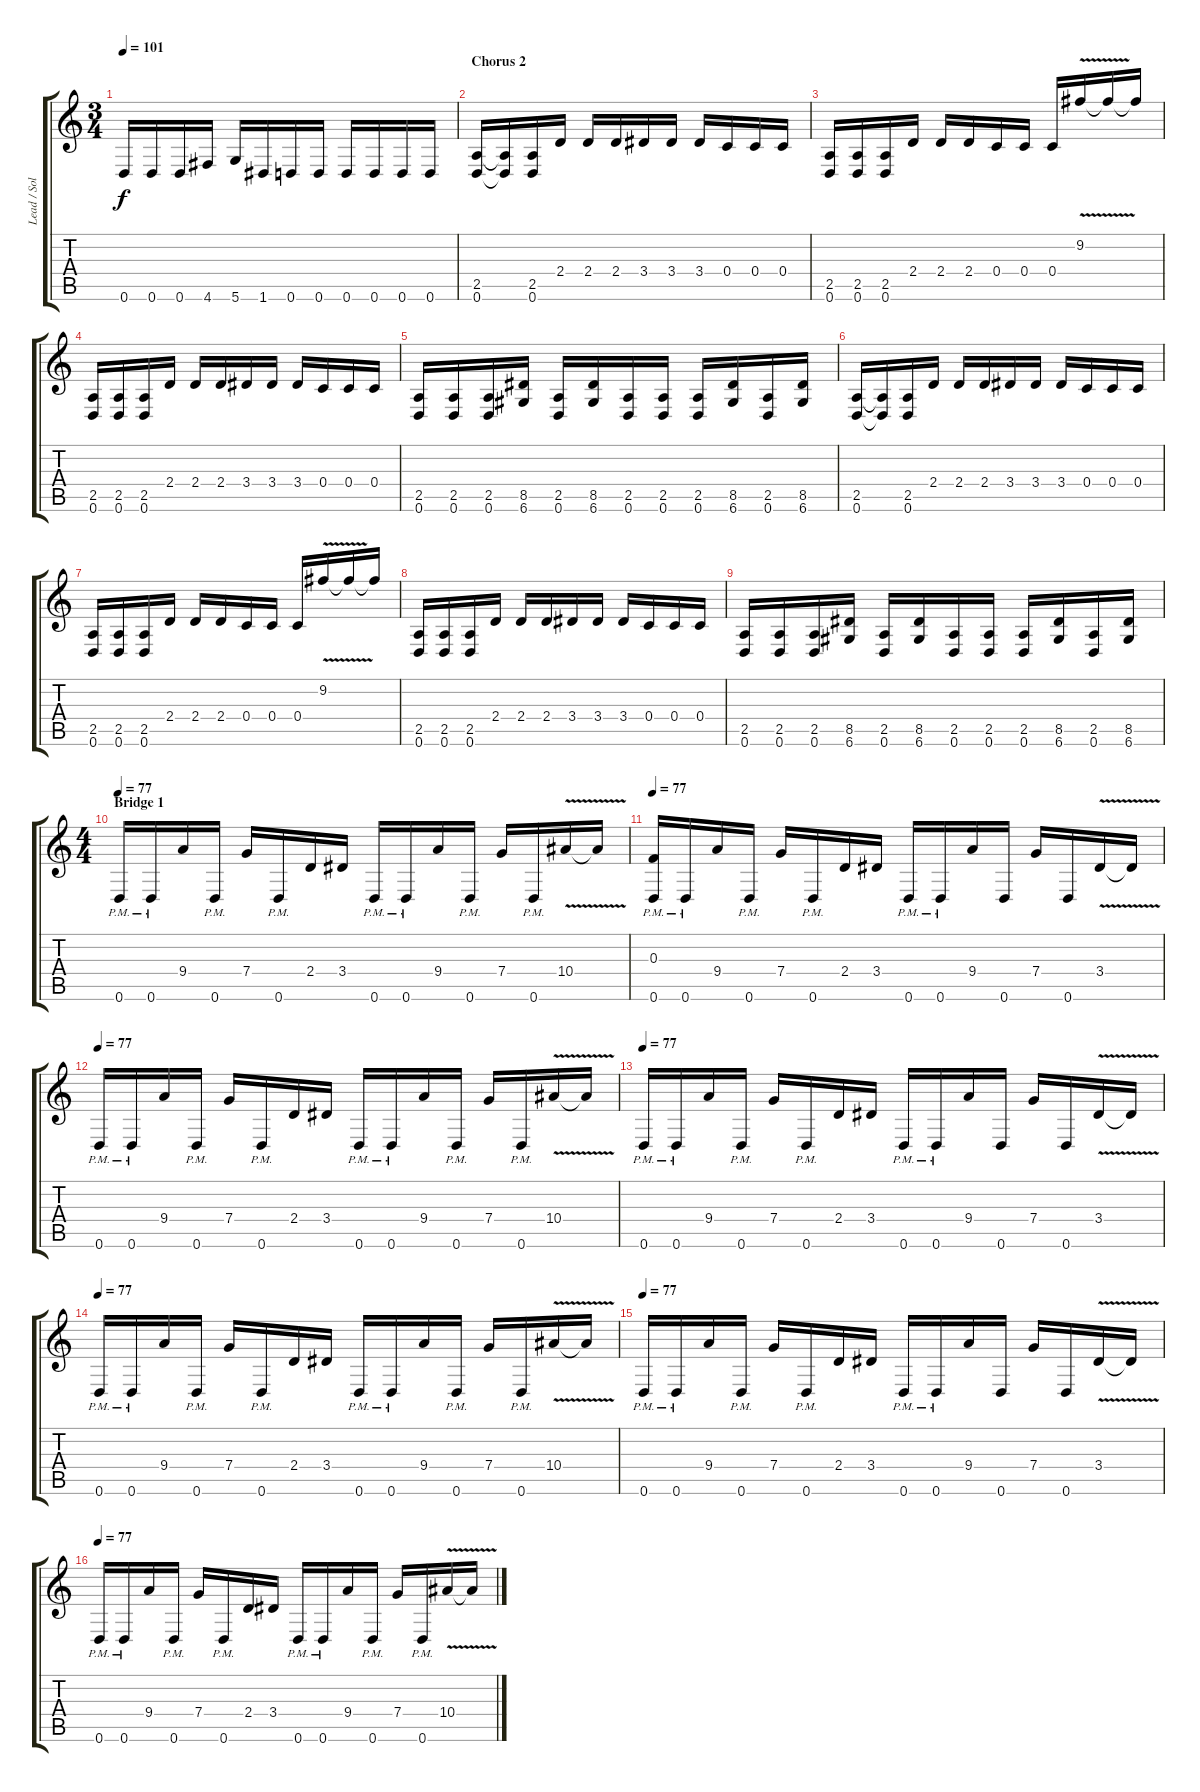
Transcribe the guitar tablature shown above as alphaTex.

\track ("Lead / Solo" "Lead / Sol") {instrument distortionguitar}
\staff {score tabs}
\tuning (D4 A3 F3 C3 G2 D2) {hide}
\ts (3 4)
\tempo 101
\clef g2
\ks c
0.6.16{dy f} 0.6.16 0.6.16 4.6.16 5.6.16 1.6.16 0.6.16 0.6.16 0.6.16 0.6.16 0.6.16 0.6.16 |
\section ("" "Chorus 2")
(2.5 0.6).16 (2.5{t} 0.6{t}).16 (2.5 0.6).16 2.4.16 2.4.16 2.4.16 3.4.16 3.4.16 3.4.16 0.4.16 0.4.16 0.4.16 |
(2.5 0.6).16 (2.5 0.6).16 (2.5 0.6).16 2.4.16 2.4.16 2.4.16 0.4.16 0.4.16 0.4.16 9.2{v}.16 9.2{t}.16 9.2{t}.16 |
(2.5 0.6).16 (2.5 0.6).16 (2.5 0.6).16 2.4.16 2.4.16 2.4.16 3.4.16 3.4.16 3.4.16 0.4.16 0.4.16 0.4.16 |
(2.5 0.6).16 (2.5 0.6).16 (2.5 0.6).16 (8.5 6.6).16 (2.5 0.6).16 (8.5 6.6).16 (2.5 0.6).16 (2.5 0.6).16 (2.5 0.6).16 (8.5 6.6).16 (2.5 0.6).16 (8.5 6.6).16 |
(2.5 0.6).16 (2.5{t} 0.6{t}).16 (2.5 0.6).16 2.4.16 2.4.16 2.4.16 3.4.16 3.4.16 3.4.16 0.4.16 0.4.16 0.4.16 |
(2.5 0.6).16 (2.5 0.6).16 (2.5 0.6).16 2.4.16 2.4.16 2.4.16 0.4.16 0.4.16 0.4.16 9.2{v}.16 9.2{t}.16 9.2{t}.16 |
(2.5 0.6).16 (2.5 0.6).16 (2.5 0.6).16 2.4.16 2.4.16 2.4.16 3.4.16 3.4.16 3.4.16 0.4.16 0.4.16 0.4.16 |
(2.5 0.6).16 (2.5 0.6).16 (2.5 0.6).16 (8.5 6.6).16 (2.5 0.6).16 (8.5 6.6).16 (2.5 0.6).16 (2.5 0.6).16 (2.5 0.6).16 (8.5 6.6).16 (2.5 0.6).16 (8.5 6.6).16 |
\ts (4 4)
\section ("" "Bridge 1")
\tempo 77
0.6{pm}.16 0.6{pm}.16 9.4.16 0.6{pm}.16 7.4.16 0.6{pm}.16 2.4.16 3.4.16 0.6{pm}.16 0.6{pm}.16 9.4.16 0.6{pm}.16 7.4.16 0.6{pm}.16 10.4{v}.16 10.4{t}.16 |
\tempo 77
(0.3 0.6{pm}).16 0.6{pm}.16 9.4.16 0.6{pm}.16 7.4.16 0.6{pm}.16 2.4.16 3.4.16 0.6{pm}.16 0.6{pm}.16 9.4.16 0.6.16 7.4.16 0.6.16 3.4{v}.16 3.4{t}.16 |
\tempo 77
0.6{pm}.16 0.6{pm}.16 9.4.16 0.6{pm}.16 7.4.16 0.6{pm}.16 2.4.16 3.4.16 0.6{pm}.16 0.6{pm}.16 9.4.16 0.6{pm}.16 7.4.16 0.6{pm}.16 10.4{v}.16 10.4{t}.16 |
\tempo 77
0.6{pm}.16 0.6{pm}.16 9.4.16 0.6{pm}.16 7.4.16 0.6{pm}.16 2.4.16 3.4.16 0.6{pm}.16 0.6{pm}.16 9.4.16 0.6.16 7.4.16 0.6.16 3.4{v}.16 3.4{t}.16 |
\tempo 77
0.6{pm}.16 0.6{pm}.16 9.4.16 0.6{pm}.16 7.4.16 0.6{pm}.16 2.4.16 3.4.16 0.6{pm}.16 0.6{pm}.16 9.4.16 0.6{pm}.16 7.4.16 0.6{pm}.16 10.4{v}.16 10.4{t}.16 |
\tempo 77
0.6{pm}.16 0.6{pm}.16 9.4.16 0.6{pm}.16 7.4.16 0.6{pm}.16 2.4.16 3.4.16 0.6{pm}.16 0.6{pm}.16 9.4.16 0.6.16 7.4.16 0.6.16 3.4{v}.16 3.4{t}.16 |
\tempo 77
0.6{pm}.16 0.6{pm}.16 9.4.16 0.6{pm}.16 7.4.16 0.6{pm}.16 2.4.16 3.4.16 0.6{pm}.16 0.6{pm}.16 9.4.16 0.6{pm}.16 7.4.16 0.6{pm}.16 10.4{v}.16 10.4{t}.16
